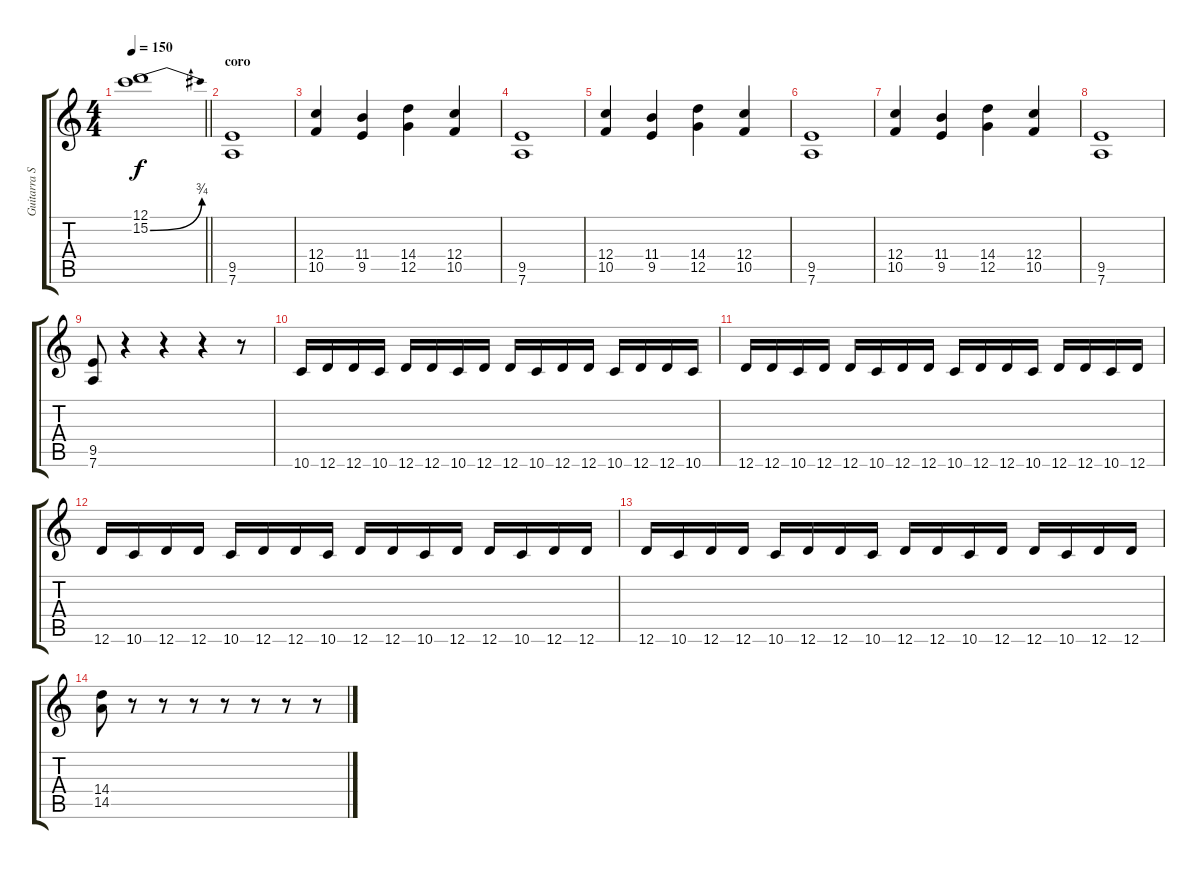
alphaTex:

\track ("Guitarra Solo" "Guitarra S") {instrument overdrivenguitar}
\staff {score tabs}
\tuning (D4 A3 F3 C3 G2 D2) {hide}
\ts (4 4)
\tempo 150
\clef g2
\barLineRight lightlight
\ks c
(12.1 15.2{be (bend 0 0 60 3)}).1{dy f} |
\section ("" "coro")
(9.5 7.6).1 |
(12.4 10.5).4 (11.4 9.5).4 (14.4 12.5).4 (12.4 10.5).4 |
(9.5 7.6).1 |
(12.4 10.5).4 (11.4 9.5).4 (14.4 12.5).4 (12.4 10.5).4 |
(9.5 7.6).1 |
(12.4 10.5).4 (11.4 9.5).4 (14.4 12.5).4 (12.4 10.5).4 |
(9.5 7.6).1 |
(9.5 7.6).8 r.4 r.4 r.4 r.8 |
10.6.16 12.6.16 12.6.16 10.6.16 12.6.16 12.6.16 10.6.16 12.6.16 12.6.16 10.6.16 12.6.16 12.6.16 10.6.16 12.6.16 12.6.16 10.6.16 |
12.6.16 12.6.16 10.6.16 12.6.16 12.6.16 10.6.16 12.6.16 12.6.16 10.6.16 12.6.16 12.6.16 10.6.16 12.6.16 12.6.16 10.6.16 12.6.16 |
12.6.16 10.6.16 12.6.16 12.6.16 10.6.16 12.6.16 12.6.16 10.6.16 12.6.16 12.6.16 10.6.16 12.6.16 12.6.16 10.6.16 12.6.16 12.6.16 |
12.6.16 10.6.16 12.6.16 12.6.16 10.6.16 12.6.16 12.6.16 10.6.16 12.6.16 12.6.16 10.6.16 12.6.16 12.6.16 10.6.16 12.6.16 12.6.16 |
(14.4 14.5).8 r.8 r.8 r.8 r.8 r.8 r.8 r.8
